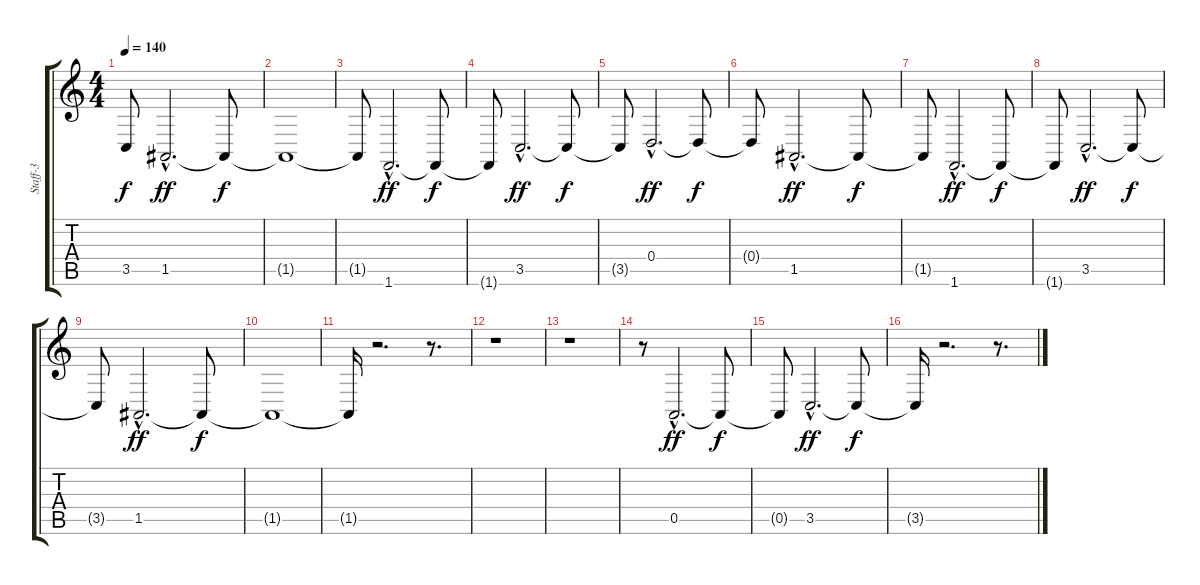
\track ("Staff-3" "Staff-3") {instrument cello}
\staff {score tabs}
\tuning (E4 B3 G3 D3 A2 E2) {hide}
\ts (4 4)
\tempo 140
\clef g2
\ks c
3.5{t}.8{dy f} 1.5{hac}.2{d dy ff volume 8} 1.5{t}.8{dy f} |
1.5{t}.1 |
1.5{t}.8 1.6{hac}.2{d dy ff volume 16} 1.6{t}.8{dy f} |
1.6{t}.8 3.5{hac}.2{d dy ff} 3.5{t}.8{dy f} |
3.5{t}.8 0.4{hac}.2{d dy ff} 0.4{t}.8{dy f} |
0.4{t}.8 1.5{hac}.2{d dy ff} 1.5{t}.8{dy f} |
1.5{t}.8 1.6{hac}.2{d dy ff} 1.6{t}.8{dy f} |
1.6{t}.8 3.5{hac}.2{d dy ff} 3.5{t}.8{dy f} |
3.5{t}.8 1.5{hac}.2{d dy ff} 1.5{t}.8{dy f} |
1.5{t}.1 |
1.5{t}.16 r.2{d} r.8{d} |
r.1 |
r.1 |
r.8 0.5{hac}.2{d dy ff volume 8} 0.5{t}.8{dy f} |
0.5{t}.8 3.5{hac}.2{d dy ff} 3.5{t}.8{dy f} |
3.5{t}.16 r.2{d} r.8{d}
